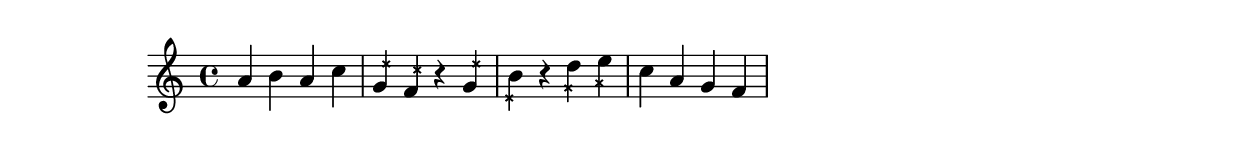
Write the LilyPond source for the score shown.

%% DO NOT EDIT this file manually; it is automatically
%% generated from LSR http://lsr.dsi.unimi.it
%% Make any changes in LSR itself, or in Documentation/snippets/new/ ,
%% and then run scripts/auxiliar/makelsr.py
%%
%% This file is in the public domain.
\version "2.15.43"

\header {
  lsrtags = "contemporary-notation, editorial-annotations, vocal-music, workaround"

  texidoc = "
This example shows how to put crosses on stems.  Mark the beginning of
a spoken section with the @code{\\speakOn} keyword, and end it with the
@code{\\speakOff} keyword.

"
  doctitle = "Marking notes of spoken parts with a cross on the stem"
} % begin verbatim


speakOn = {
  \override Stem #'stencil =
    #(lambda (grob)
       (let* ((x-parent (ly:grob-parent grob X))
              (is-rest? (ly:grob? (ly:grob-object x-parent 'rest))))
         (if is-rest?
             empty-stencil
             (ly:stencil-combine-at-edge
              (ly:stem::print grob)
              Y
              (- (ly:grob-property grob 'direction))
              (grob-interpret-markup grob
                                     (markup #:center-align #:fontsize -4
                                             #:musicglyph "noteheads.s2cross"))
              -2.3))))
}

speakOff = {
  \revert Stem #'stencil
  \revert Flag #'stencil
}

\score {
  \new Staff {
    \relative c'' {
      a4 b a c
      \speakOn
      g4 f r g
      b4 r d e
      \speakOff
      c4 a g f
    }
  }
}
